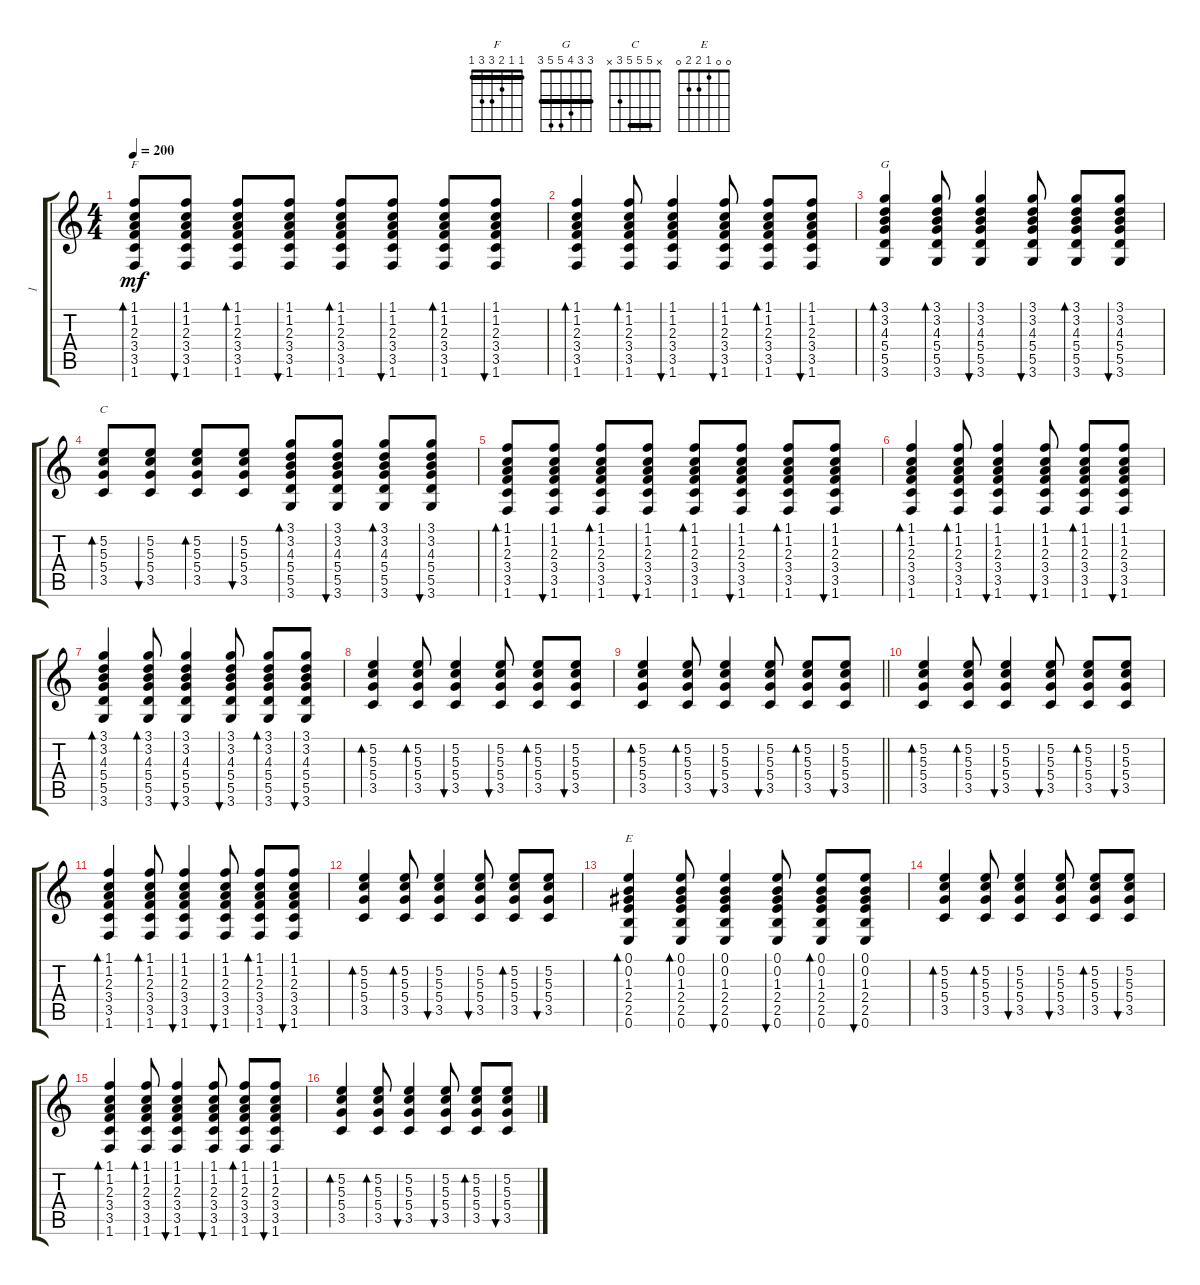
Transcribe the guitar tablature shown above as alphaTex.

\track ("1" "1") {instrument distortionguitar}
\staff {score tabs}
\tuning (E4 B3 G3 D3 A2 E2) {hide}
\chord ("F" 1 1 2 3 3 1) {barre 1}
\chord ("G" 3 3 4 5 5 3) {barre 3}
\chord ("C" x 5 5 5 3 x) {barre 5}
\chord ("E" 0 0 1 2 2 0)
\ts (4 4)
\tempo 200
\clef g2
\ks c
(1.1 1.2 2.3 3.4 3.5 1.6).8{bd 30 ch "F" dy mf} (1.1 1.2 2.3 3.4 3.5 1.6).8{bu 30} (1.1 1.2 2.3 3.4 3.5 1.6).8{bd 30} (1.1 1.2 2.3 3.4 3.5 1.6).8{bu 30} (1.1 1.2 2.3 3.4 3.5 1.6).8{bd 30} (1.1 1.2 2.3 3.4 3.5 1.6).8{bu 30} (1.1 1.2 2.3 3.4 3.5 1.6).8{bd 30} (1.1 1.2 2.3 3.4 3.5 1.6).8{bu 30} |
(1.1 1.2 2.3 3.4 3.5 1.6).4{bd 30} (1.1 1.2 2.3 3.4 3.5 1.6).8{bd 30} (1.1 1.2 2.3 3.4 3.5 1.6).4{bu 30} (1.1 1.2 2.3 3.4 3.5 1.6).8{bu 30} (1.1 1.2 2.3 3.4 3.5 1.6).8{bd 30} (1.1 1.2 2.3 3.4 3.5 1.6).8{bu 30} |
(3.1 3.2 4.3 5.4 5.5 3.6).4{bd 30 ch "G"} (3.1 3.2 4.3 5.4 5.5 3.6).8{bd 30} (3.1 3.2 4.3 5.4 5.5 3.6).4{bu 30} (3.1 3.2 4.3 5.4 5.5 3.6).8{bu 30} (3.1 3.2 4.3 5.4 5.5 3.6).8{bd 30} (3.1 3.2 4.3 5.4 5.5 3.6).8{bu 30} |
(5.2 5.3 5.4 3.5).8{bd 30 ch "C"} (5.2 5.3 5.4 3.5).8{bu 30} (5.2 5.3 5.4 3.5).8{bd 30} (5.2 5.3 5.4 3.5).8{bu 30} (3.1 3.2 4.3 5.4 5.5 3.6).8{bd 30} (3.1 3.2 4.3 5.4 5.5 3.6).8{bu 30} (3.1 3.2 4.3 5.4 5.5 3.6).8{bd 30} (3.1 3.2 4.3 5.4 5.5 3.6).8{bu 30} |
(1.1 1.2 2.3 3.4 3.5 1.6).8{bd 30} (1.1 1.2 2.3 3.4 3.5 1.6).8{bu 30} (1.1 1.2 2.3 3.4 3.5 1.6).8{bd 30} (1.1 1.2 2.3 3.4 3.5 1.6).8{bu 30} (1.1 1.2 2.3 3.4 3.5 1.6).8{bd 30} (1.1 1.2 2.3 3.4 3.5 1.6).8{bu 30} (1.1 1.2 2.3 3.4 3.5 1.6).8{bd 30} (1.1 1.2 2.3 3.4 3.5 1.6).8{bu 30} |
(1.1 1.2 2.3 3.4 3.5 1.6).4{bd 30} (1.1 1.2 2.3 3.4 3.5 1.6).8{bd 30} (1.1 1.2 2.3 3.4 3.5 1.6).4{bu 30} (1.1 1.2 2.3 3.4 3.5 1.6).8{bu 30} (1.1 1.2 2.3 3.4 3.5 1.6).8{bd 30} (1.1 1.2 2.3 3.4 3.5 1.6).8{bu 30} |
(3.1 3.2 4.3 5.4 5.5 3.6).4{bd 30} (3.1 3.2 4.3 5.4 5.5 3.6).8{bd 30} (3.1 3.2 4.3 5.4 5.5 3.6).4{bu 30} (3.1 3.2 4.3 5.4 5.5 3.6).8{bu 30} (3.1 3.2 4.3 5.4 5.5 3.6).8{bd 30} (3.1 3.2 4.3 5.4 5.5 3.6).8{bu 30} |
(5.2 5.3 5.4 3.5).4{bd 30} (5.2 5.3 5.4 3.5).8{bd 30} (5.2 5.3 5.4 3.5).4{bu 30} (5.2 5.3 5.4 3.5).8{bu 30} (5.2 5.3 5.4 3.5).8{bd 30} (5.2 5.3 5.4 3.5).8{bu 30} |
\barLineRight lightlight
(5.2 5.3 5.4 3.5).4{bd 30} (5.2 5.3 5.4 3.5).8{bd 30} (5.2 5.3 5.4 3.5).4{bu 30} (5.2 5.3 5.4 3.5).8{bu 30} (5.2 5.3 5.4 3.5).8{bd 30} (5.2 5.3 5.4 3.5).8{bu 30} |
(5.2 5.3 5.4 3.5).4{bd 30} (5.2 5.3 5.4 3.5).8{bd 30} (5.2 5.3 5.4 3.5).4{bu 30} (5.2 5.3 5.4 3.5).8{bu 30} (5.2 5.3 5.4 3.5).8{bd 30} (5.2 5.3 5.4 3.5).8{bu 30} |
(1.1 1.2 2.3 3.4 3.5 1.6).4{bd 30} (1.1 1.2 2.3 3.4 3.5 1.6).8{bd 30} (1.1 1.2 2.3 3.4 3.5 1.6).4{bu 30} (1.1 1.2 2.3 3.4 3.5 1.6).8{bu 30} (1.1 1.2 2.3 3.4 3.5 1.6).8{bd 30} (1.1 1.2 2.3 3.4 3.5 1.6).8{bu 30} |
(5.2 5.3 5.4 3.5).4{bd 30} (5.2 5.3 5.4 3.5).8{bd 30} (5.2 5.3 5.4 3.5).4{bu 30} (5.2 5.3 5.4 3.5).8{bu 30} (5.2 5.3 5.4 3.5).8{bd 30} (5.2 5.3 5.4 3.5).8{bu 30} |
(0.1 0.2 1.3 2.4 2.5 0.6).4{bd 30 ch "E"} (0.1 0.2 1.3 2.4 2.5 0.6).8{bd 30} (0.1 0.2 1.3 2.4 2.5 0.6).4{bu 30} (0.1 0.2 1.3 2.4 2.5 0.6).8{bu 30} (0.1 0.2 1.3 2.4 2.5 0.6).8{bd 30} (0.1 0.2 1.3 2.4 2.5 0.6).8{bu 30} |
(5.2 5.3 5.4 3.5).4{bd 30} (5.2 5.3 5.4 3.5).8{bd 30} (5.2 5.3 5.4 3.5).4{bu 30} (5.2 5.3 5.4 3.5).8{bu 30} (5.2 5.3 5.4 3.5).8{bd 30} (5.2 5.3 5.4 3.5).8{bu 30} |
(1.1 1.2 2.3 3.4 3.5 1.6).4{bd 30} (1.1 1.2 2.3 3.4 3.5 1.6).8{bd 30} (1.1 1.2 2.3 3.4 3.5 1.6).4{bu 30} (1.1 1.2 2.3 3.4 3.5 1.6).8{bu 30} (1.1 1.2 2.3 3.4 3.5 1.6).8{bd 30} (1.1 1.2 2.3 3.4 3.5 1.6).8{bu 30} |
(5.2 5.3 5.4 3.5).4{bd 30} (5.2 5.3 5.4 3.5).8{bd 30} (5.2 5.3 5.4 3.5).4{bu 30} (5.2 5.3 5.4 3.5).8{bu 30} (5.2 5.3 5.4 3.5).8{bd 30} (5.2 5.3 5.4 3.5).8{bu 30}
